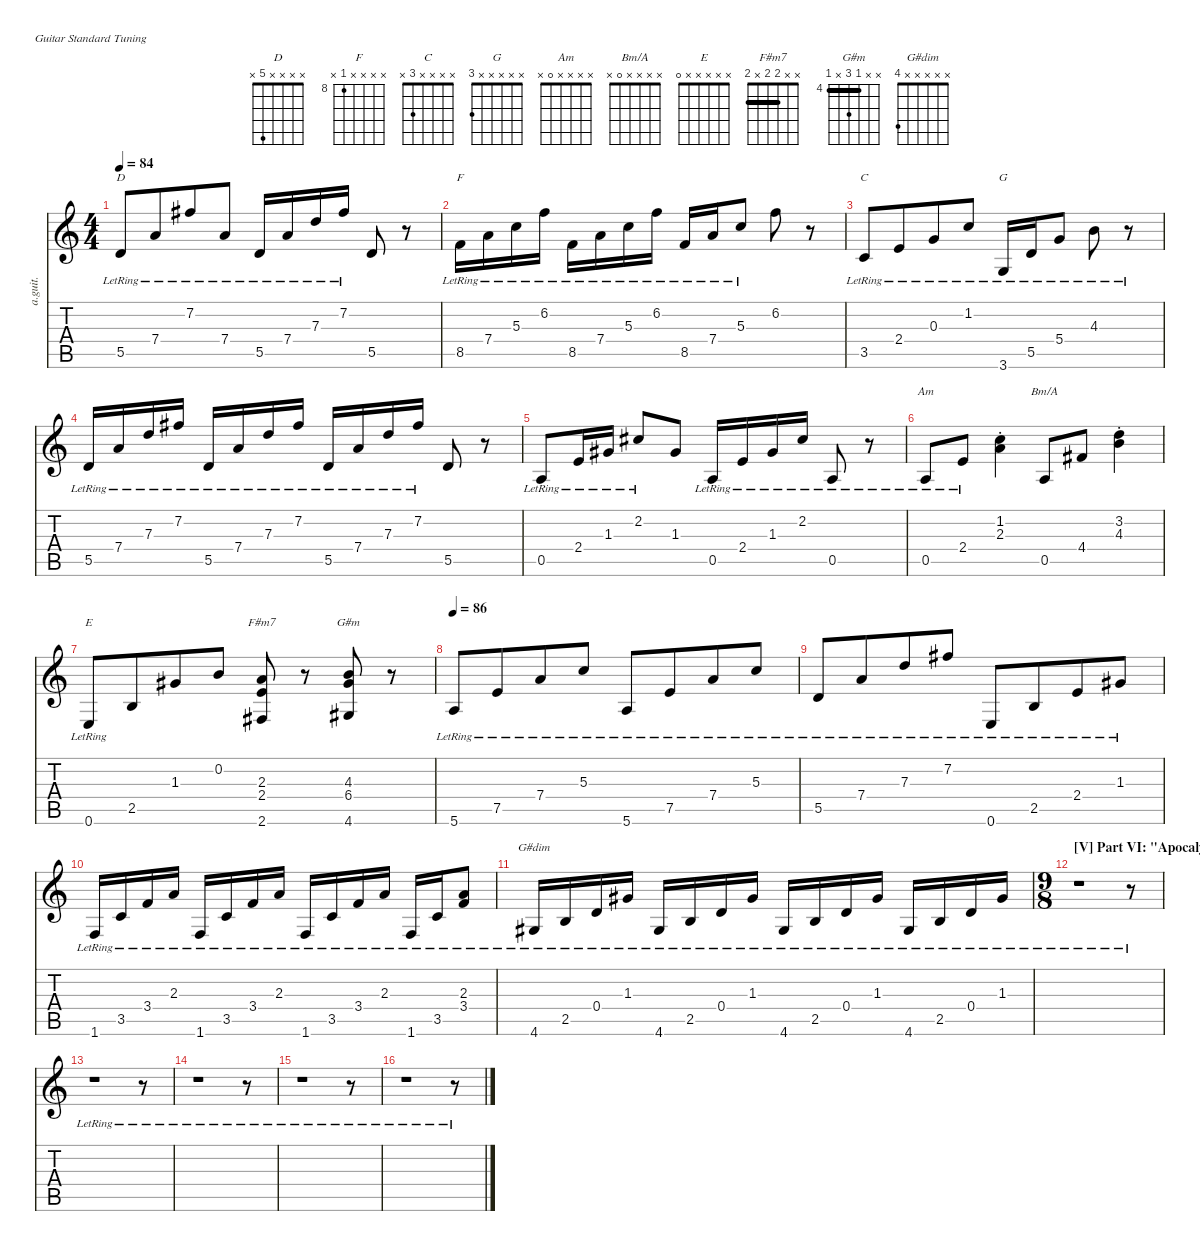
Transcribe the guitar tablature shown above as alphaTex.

\defaultSystemsLayout 4
\hideDynamics
\bracketExtendMode nobrackets
\track ("A.Guitar II" "a.guit.") {instrument acousticguitarsteel}
\staff {score tabs}
\tuning (E4 B3 G3 D3 A2 E2)
\chord ("D" x x x x 5 x) {showfingering false}
\chord ("F" x x x x 8 x) {firstfret 8 showfingering false}
\chord ("C" x x x x 3 x) {showfingering false}
\chord ("G" x x x x x 3) {showfingering false}
\chord ("Am" x x x x 0 x) {showfingering false}
\chord ("Bm/A" x x x x 0 x) {showfingering false}
\chord ("E" x x x x x 0) {showfingering false}
\chord ("F#m7" x x 2 2 x 2) {showfingering false barre (2 2)}
\chord ("G#m" x x 4 6 x 4) {firstfret 4 showfingering false barre 4}
\chord ("G#dim" x x x x x 4) {showfingering false}
\ts (4 4)
\tempo 84
\clef g2
\ks c
5.5{lr}.8{ch "D" dy mf} 7.4{lr}.8{beam merge} 7.2{lr acc #}.8 7.4{lr}.8 5.5{lr}.16 7.4{lr}.16 7.3{lr}.16 7.2{lr acc #}.16 5.5.8 r.8 |
8.5{lr}.16{ch "F"} 7.4{lr}.16 5.3{lr}.16 6.2{lr}.16 8.5{lr}.16 7.4{lr}.16 5.3{lr}.16 6.2{lr}.16 8.5{lr}.16 7.4{lr}.16 5.3{lr}.8 6.2.8 r.8 |
3.5{lr}.8{ch "C"} 2.4{lr}.8{beam merge} 0.3{lr}.8 1.2{lr}.8 3.6{lr}.16{ch "G"} 5.5{lr}.16 5.4{lr}.8 4.3{lr}.8 r.8 |
5.5{lr}.16 7.4{lr}.16 7.3{lr}.16 7.2{lr acc #}.16 5.5{lr}.16 7.4{lr}.16 7.3{lr}.16 7.2{lr acc #}.16 5.5{lr}.16 7.4{lr}.16 7.3{lr}.16 7.2{lr acc #}.16 5.5.8 r.8 |
0.5{lr}.8 2.4{lr}.16 1.3{lr acc #}.16 2.2{lr acc #}.8 1.3{acc #}.8 0.5{lr}.16 2.4{lr}.16 1.3{lr acc #}.16 2.2{lr acc #}.16 0.5{lr}.8 r.8 |
0.5{lr}.8{ch "Am"} 2.4{lr}.8 (2.3{st} 1.2{st}).4 0.5.8{ch "Bm/A"} 4.4{acc #}.8 (4.3{st} 3.2{st}).4 |
0.6{lr}.8{ch "E"} 2.5.8{beam merge} 1.3{acc #}.8 0.2.8 (2.6{acc #} 2.4 2.3).8{ch "F#m7"} r.8 (4.6{acc #} 6.4{acc #} 4.3).8{ch "G#m"} r.8 |
\tempo 86
5.6{lr}.8 7.5{lr}.8{beam merge} 7.4{lr}.8 5.3{lr}.8 5.6{lr}.8 7.5{lr}.8{beam merge} 7.4{lr}.8 5.3{lr}.8 |
5.5{lr}.8 7.4{lr}.8{beam merge} 7.3{lr}.8 7.2{lr acc #}.8 0.6{lr}.8 2.5{lr}.8{beam merge} 2.4{lr}.8 1.3{lr acc #}.8 |
1.6{lr}.16 3.5{lr}.16{beam merge} 3.4{lr}.16 2.3{lr}.16 1.6{lr}.16 3.5{lr}.16 3.4{lr}.16 2.3{lr}.16 1.6{lr}.16 3.5{lr}.16 3.4{lr}.16 2.3{lr}.16 1.6{lr}.16 3.5{lr}.16 (3.4{lr} 2.3{lr}).8 |
4.6{lr acc #}.16{ch "G#dim"} 2.5{lr}.16 0.4{lr}.16 1.3{lr acc #}.16 4.6{lr acc #}.16 2.5{lr}.16 0.4{lr}.16 1.3{lr acc #}.16 4.6{lr acc #}.16 2.5{lr}.16 0.4{lr}.16 1.3{lr acc #}.16 4.6{lr acc #}.16 2.5{lr}.16 0.4{lr}.16 1.3{lr acc #}.16 |
\ts (9 8)
\beaming (8 3 3 3)
\section ("V" "Part VI: \"Apocalypse in 9/8\"")
r.1 r.8 |
r.1 r.8 |
r.1 r.8 |
r.1 r.8 |
r.1 r.8
